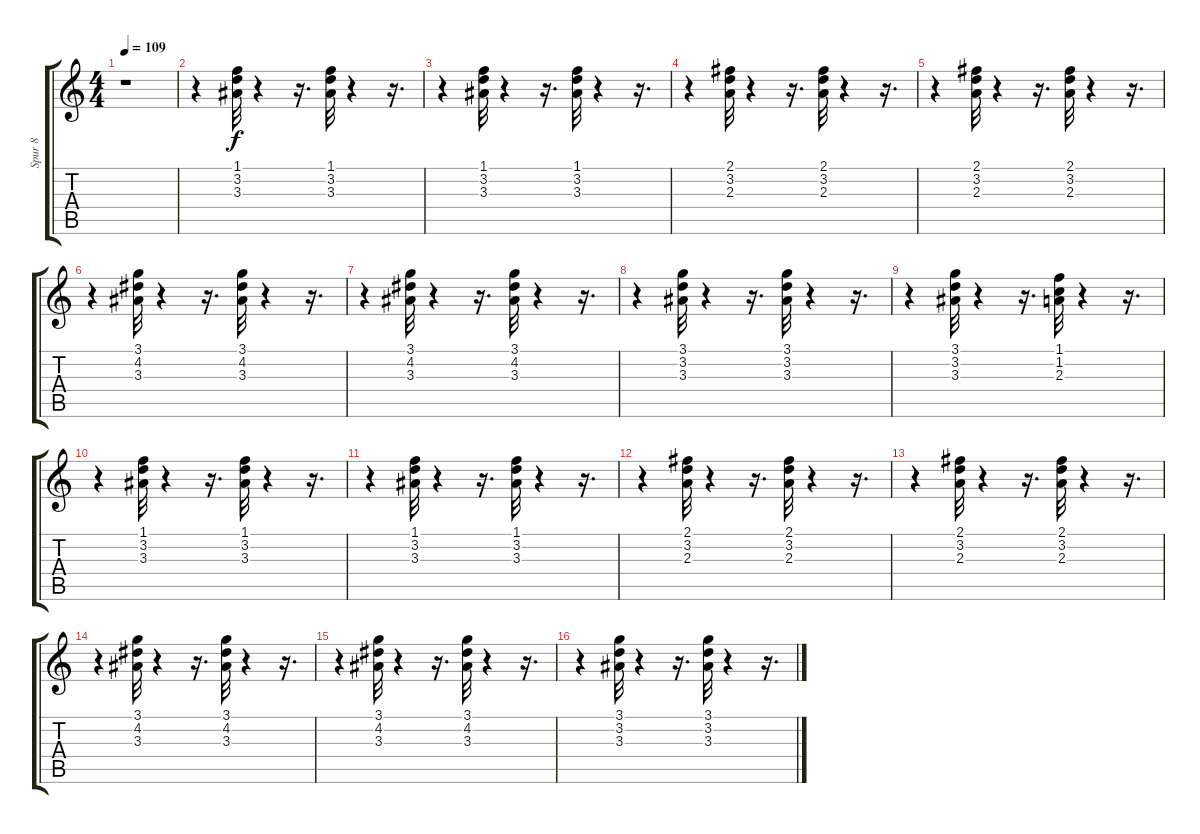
\track ("Spur 8" "Spur 8") {instrument electricguitarjazz}
\staff {score tabs}
\tuning (E4 B3 G3 D3 A2 E2) {hide}
\ts (4 4)
\tempo 109
\clef g2
\ks c
r.1{dy f} |
r.4 (1.1 3.2 3.3).32 r.4 r.16{d} (1.1 3.2 3.3).32 r.4 r.16{d} |
r.4 (1.1 3.2 3.3).32 r.4 r.16{d} (1.1 3.2 3.3).32 r.4 r.16{d} |
r.4 (2.1 3.2 2.3).32 r.4 r.16{d} (2.1 3.2 2.3).32 r.4 r.16{d} |
r.4 (2.1 3.2 2.3).32 r.4 r.16{d} (2.1 3.2 2.3).32 r.4 r.16{d} |
r.4 (3.1 4.2 3.3).32 r.4 r.16{d} (3.1 4.2 3.3).32 r.4 r.16{d} |
r.4 (3.1 4.2 3.3).32 r.4 r.16{d} (3.1 4.2 3.3).32 r.4 r.16{d} |
r.4 (3.1 3.2 3.3).32 r.4 r.16{d} (3.1 3.2 3.3).32 r.4 r.16{d} |
r.4 (3.1 3.2 3.3).32 r.4 r.16{d} (1.1 1.2 2.3).32 r.4 r.16{d} |
r.4 (1.1 3.2 3.3).32 r.4 r.16{d} (1.1 3.2 3.3).32 r.4 r.16{d} |
r.4 (1.1 3.2 3.3).32 r.4 r.16{d} (1.1 3.2 3.3).32 r.4 r.16{d} |
r.4 (2.1 3.2 2.3).32 r.4 r.16{d} (2.1 3.2 2.3).32 r.4 r.16{d} |
r.4 (2.1 3.2 2.3).32 r.4 r.16{d} (2.1 3.2 2.3).32 r.4 r.16{d} |
r.4 (3.1 4.2 3.3).32 r.4 r.16{d} (3.1 4.2 3.3).32 r.4 r.16{d} |
r.4 (3.1 4.2 3.3).32 r.4 r.16{d} (3.1 4.2 3.3).32 r.4 r.16{d} |
r.4 (3.1 3.2 3.3).32 r.4 r.16{d} (3.1 3.2 3.3).32 r.4 r.16{d}
